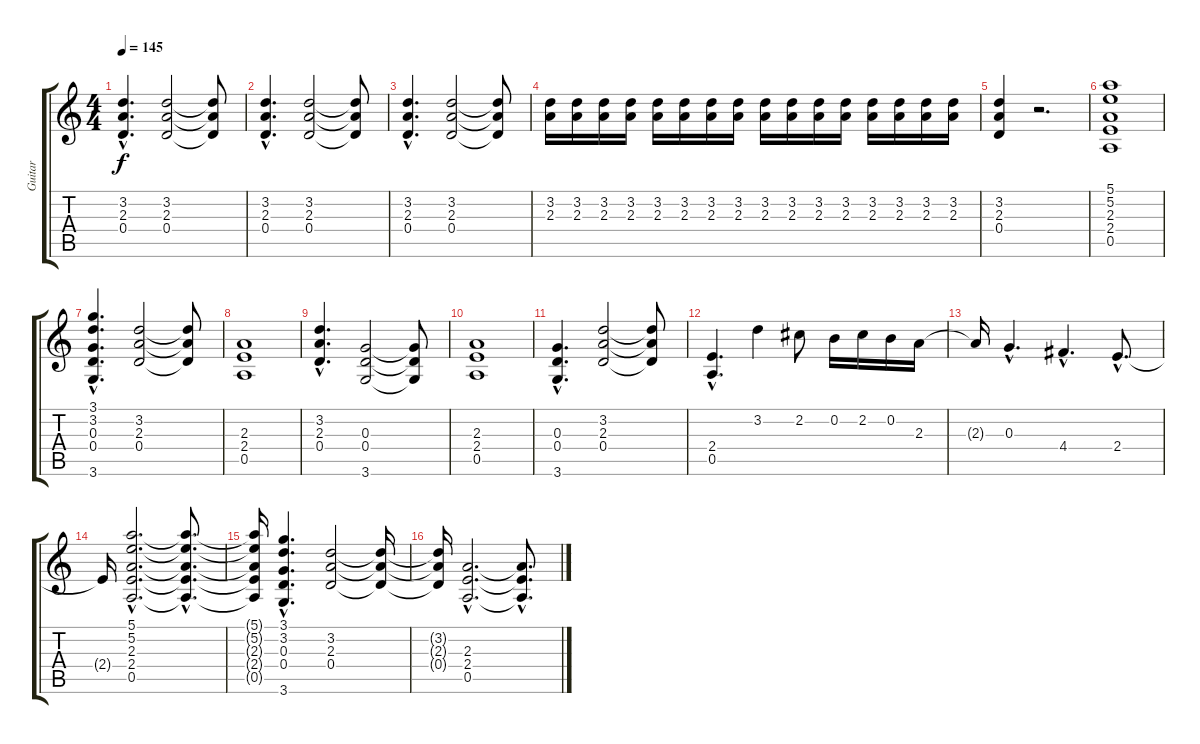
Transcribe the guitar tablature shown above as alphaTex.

\track ("Guitar " "Guitar ") {instrument electricguitarclean}
\staff {score tabs}
\tuning (E4 B3 G3 D3 A2 E2) {hide}
\ts (4 4)
\tempo 145
\clef g2
\ks c
(3.2{hac} 2.3{hac} 0.4{hac}).4{d dy f} (3.2 2.3 0.4).2 (3.2{t} 2.3{t} 0.4{t}).8 |
(3.2{hac} 2.3{hac} 0.4{hac}).4{d} (3.2 2.3 0.4).2 (3.2{t} 2.3{t} 0.4{t}).8 |
(3.2{hac} 2.3{hac} 0.4{hac}).4{d} (3.2 2.3 0.4).2 (3.2{t} 2.3{t} 0.4{t}).8 |
(3.2 2.3).16 (3.2 2.3).16 (3.2 2.3).16 (3.2 2.3).16 (3.2 2.3).16 (3.2 2.3).16 (3.2 2.3).16 (3.2 2.3).16 (3.2 2.3).16 (3.2 2.3).16 (3.2 2.3).16 (3.2 2.3).16 (3.2 2.3).16 (3.2 2.3).16 (3.2 2.3).16 (3.2 2.3).16 |
(3.2 2.3 0.4).4 r.2{d} |
(5.1 5.2 2.3 2.4 0.5).1 |
(3.1{hac} 3.2{hac} 0.3{hac} 0.4{hac} 3.6{hac}).4{d} (3.2 2.3 0.4).2 (3.2{t} 2.3{t} 0.4{t}).8 |
(2.3 2.4 0.5).1 |
(3.2{hac} 2.3{hac} 0.4{hac}).4{d} (0.3 0.4 3.6).2 (0.3{t} 0.4{t} 3.6{t}).8 |
(2.3 2.4 0.5).1 |
(0.3{hac} 0.4{hac} 3.6{hac}).4{d} (3.2 2.3 0.4).2 (3.2{t} 2.3{t} 0.4{t}).8 |
(2.4{hac} 0.5{hac}).4{d} 3.2.4 2.2.8 0.2.16 2.2.16 0.2.16 2.3.16 |
2.3{t}.16 0.3{hac}.4{d} 4.4{hac}.4{d} 2.4{hac}.8{d} |
2.4{t}.16 (5.1{hac} 5.2{hac} 2.3{hac} 2.4{hac} 0.5{hac}).2{d} (5.1{hac t} 5.2{hac t} 2.3{hac t} 2.4{hac t} 0.5{hac t}).8{d} |
(5.1{t} 5.2{t} 2.3{t} 2.4{t} 0.5{t}).16 (3.1{hac} 3.2{hac} 0.3{hac} 0.4{hac} 3.6{hac}).4{d} (3.2 2.3 0.4).2 (3.2{t} 2.3{t} 0.4{t}).16 |
(3.2{t} 2.3{t} 0.4{t}).16 (2.3{hac} 2.4{hac} 0.5{hac}).2{d} (2.3{hac t} 2.4{hac t} 0.5{hac t}).8{d}
